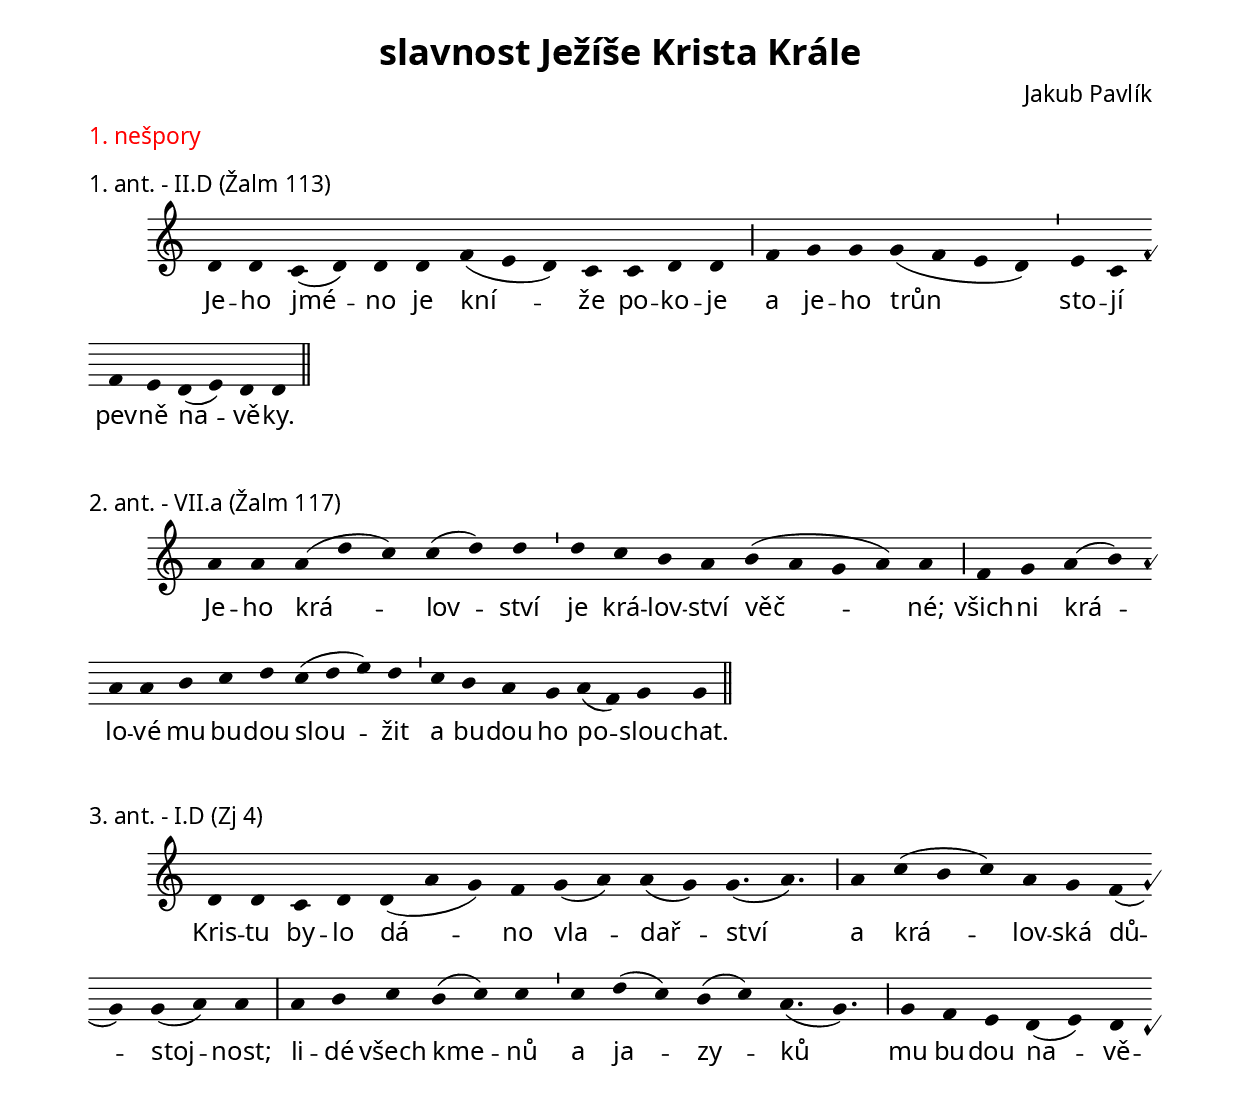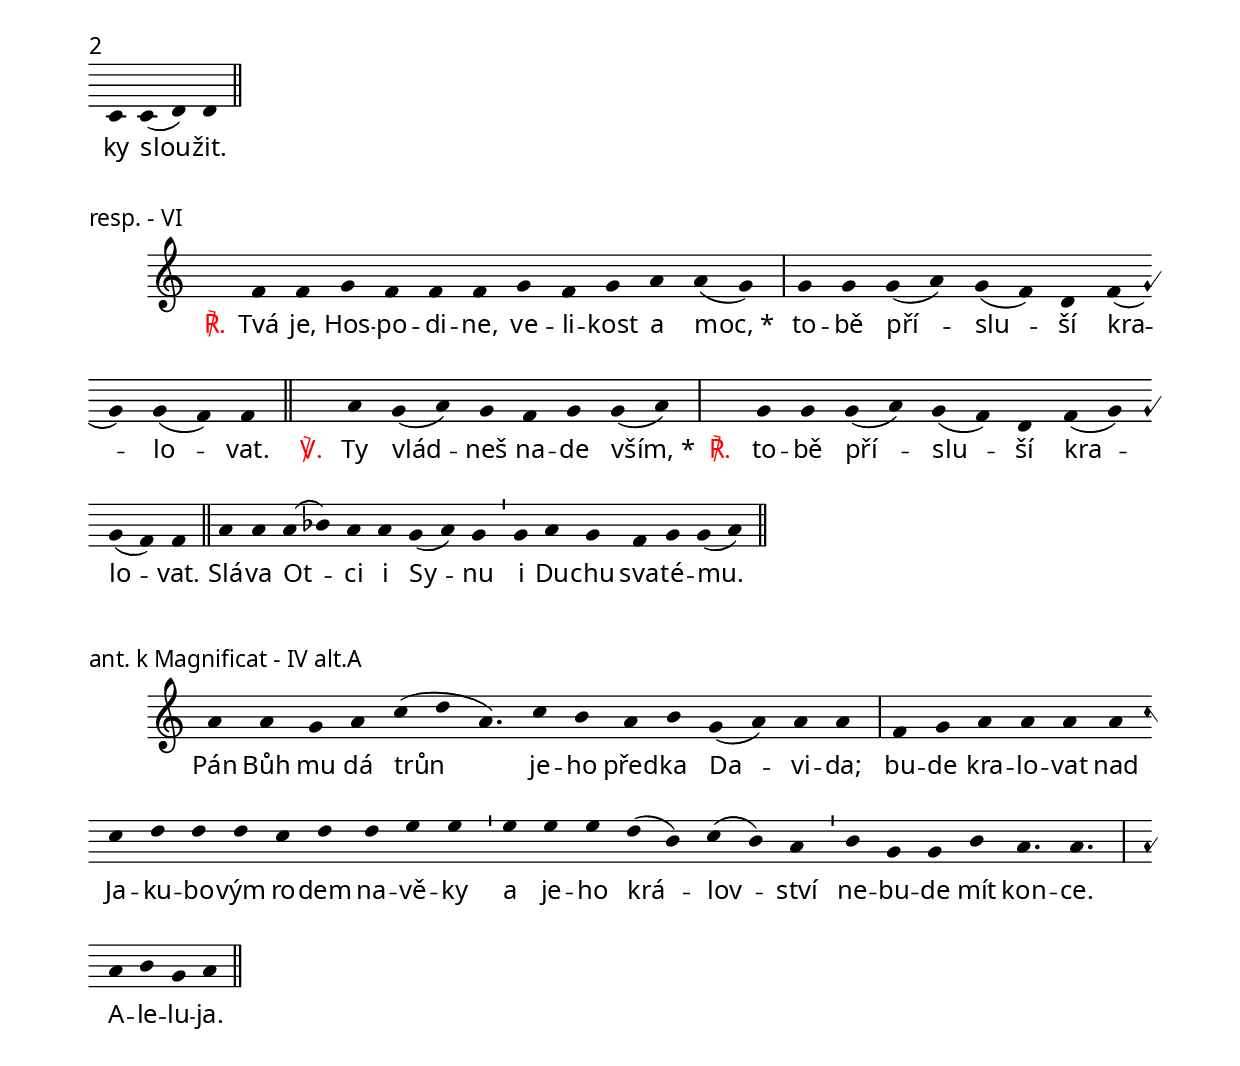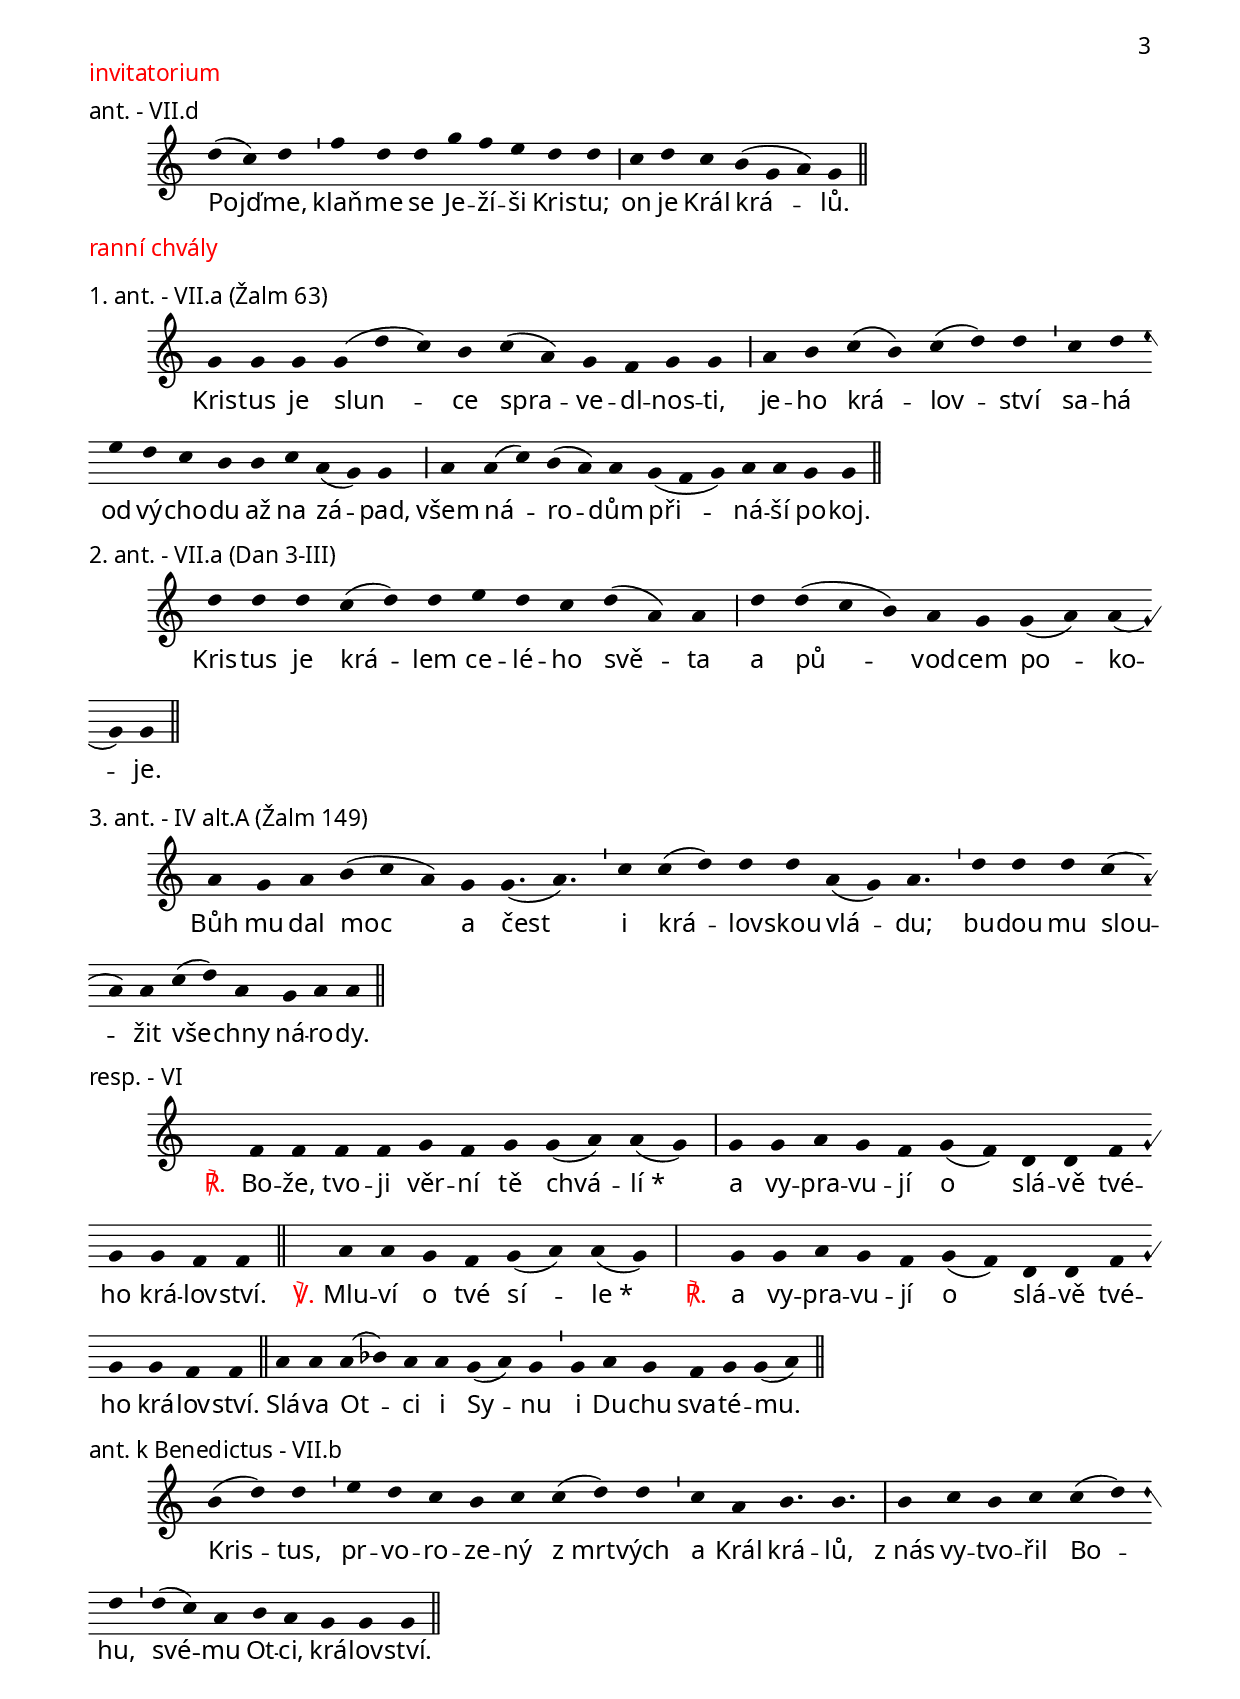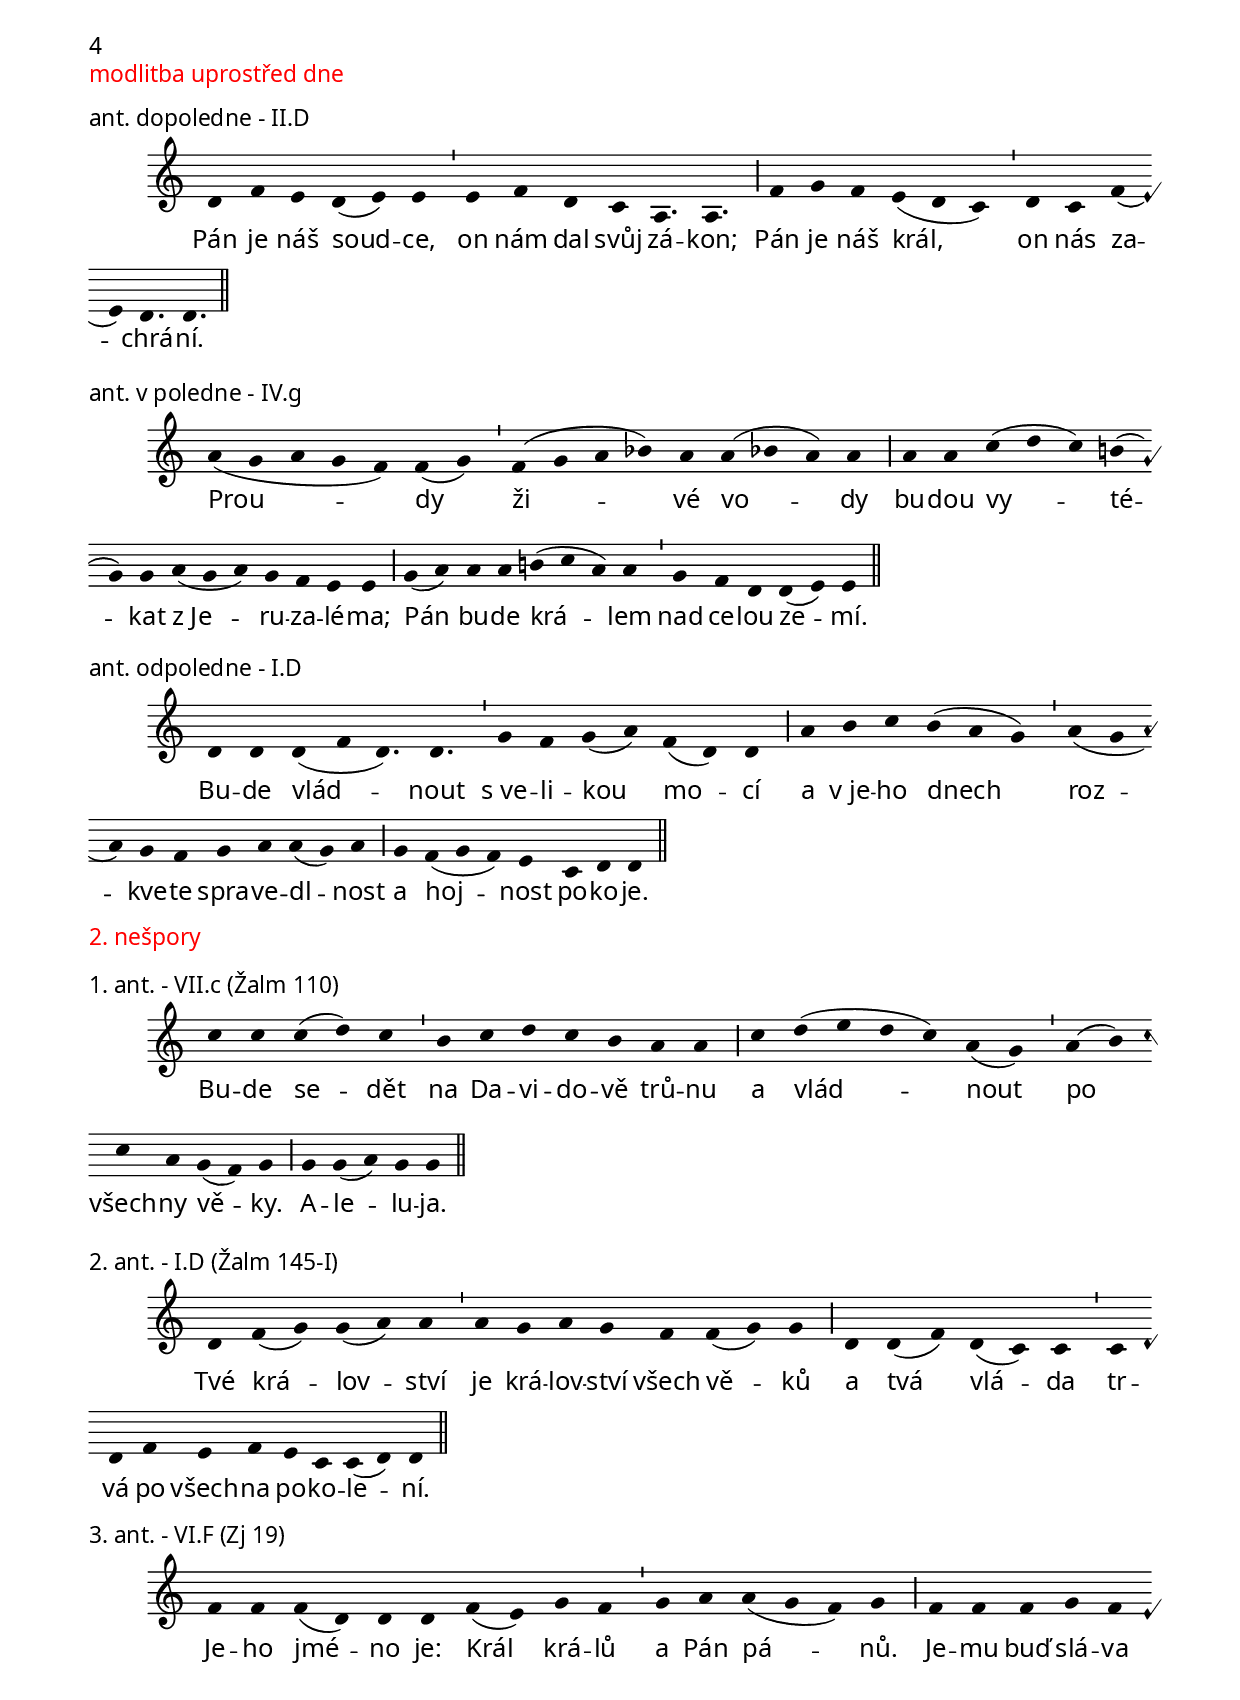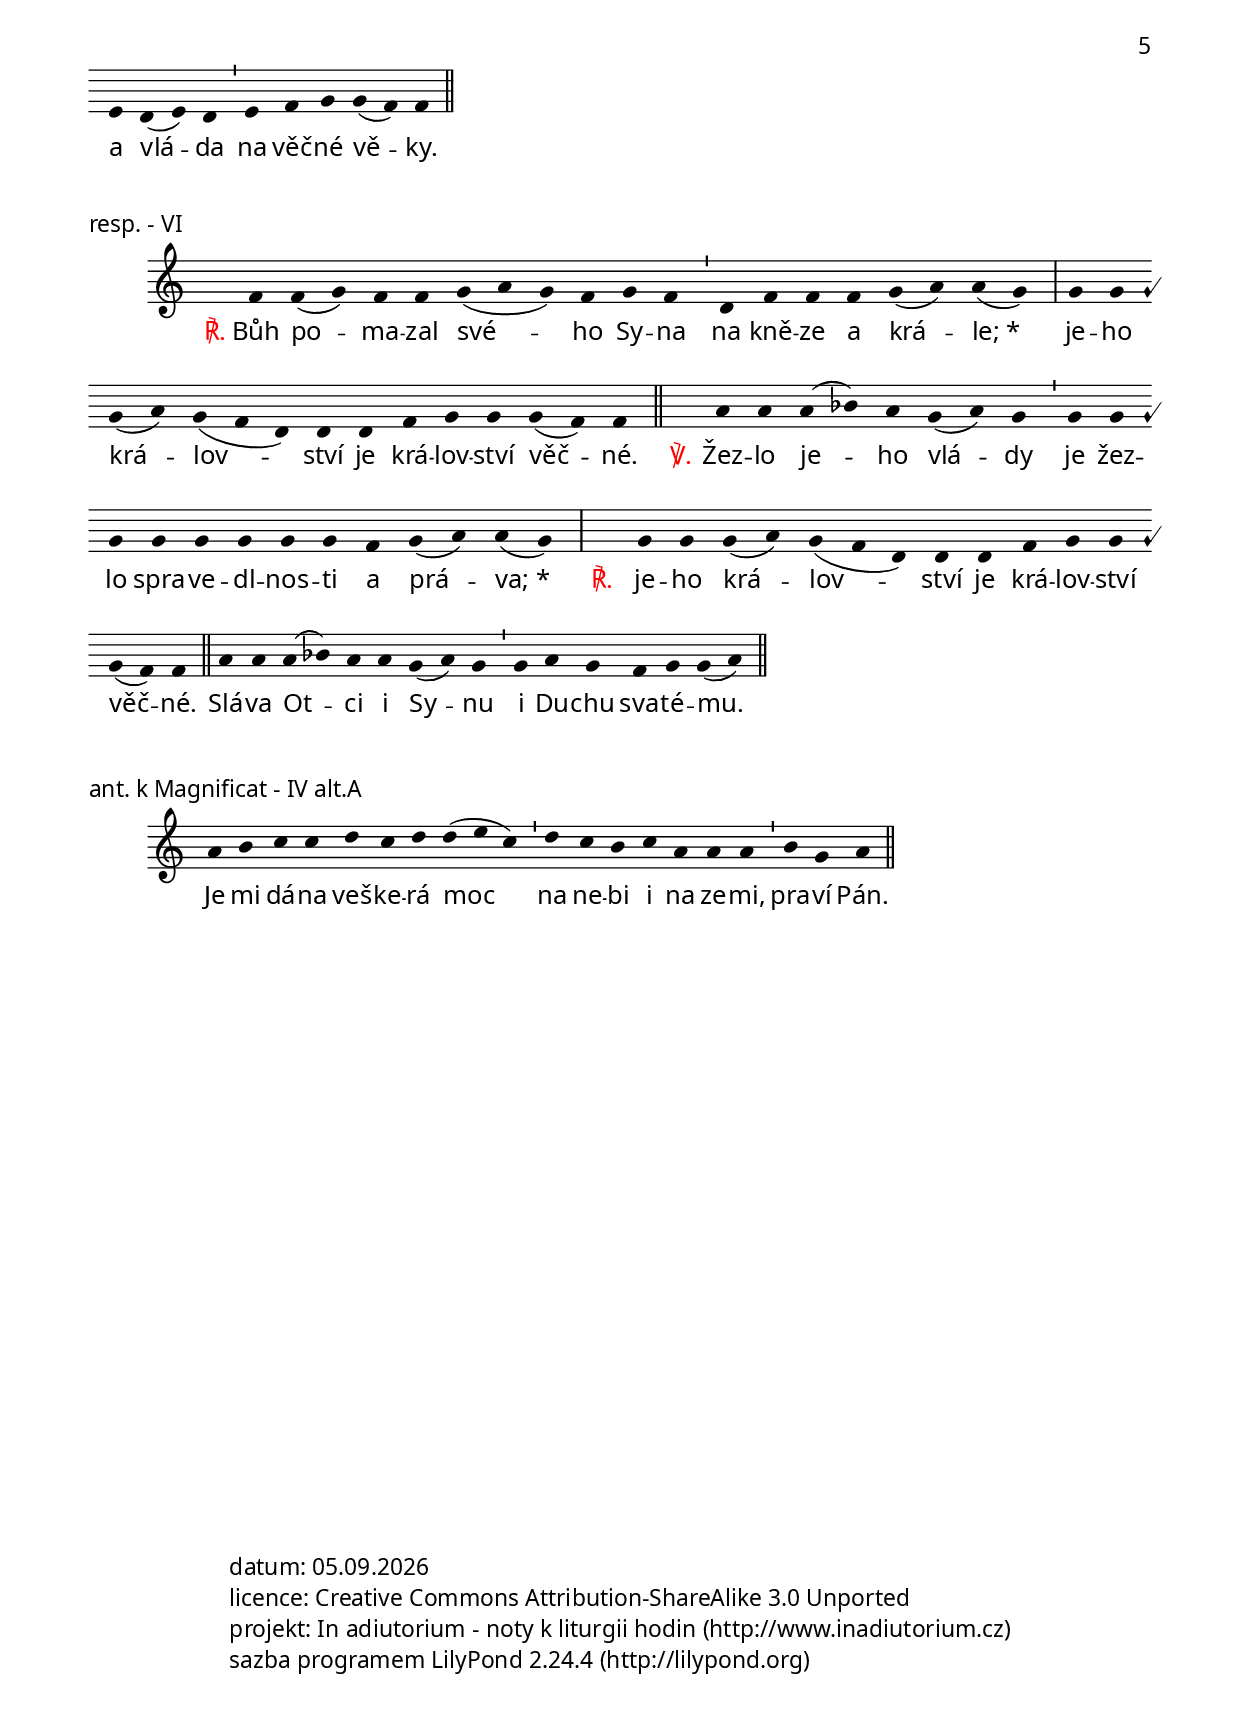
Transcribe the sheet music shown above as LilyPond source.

\version "2.14.2"

\header {
  title = "slavnost Ježíše Krista Krále"
  composer = "Jakub Pavlík"
}

\include "spolecne.ly"
\include "dilyresponsorii.ly"

\markup {\nadpisHodinka {"1. nešpory"}}

\score {
  \relative c' {
    \choralniRezim
    d4 d c( d) d d f( e d) c c d d \barMaior
    f g g g( f e d) \barMin e c f e d( e) d d \barFinalis
  }
  \addlyrics {
    Je -- ho jmé -- no je kní -- že po -- ko -- je
    a je -- ho trůn sto -- jí pev -- ně na -- vě -- ky.
  }
  \header {
    quid = "1. ant."
    modus = "II"
    differentia = "D" 
    psalmus = "Žalm 113"
    id = ""
    piece = \markup {\sestavTitulek}
  }
}

\score {
  \relative c'' {
    \choralniRezim
    a4 a a( d c) c( d) d \barMin d c b a b( a g a) a \barMaior
    f g a( b) a a b c d c( d e) d \barMin
    c b a g a( f) g g \barFinalis
  }
  \addlyrics {
    Je -- ho krá -- lov -- ství je krá -- lov -- ství věč -- né;
    všich -- ni krá -- lo -- vé mu bu -- dou slou -- žit
    a bu -- dou ho po -- slou -- chat.
  }
  \header {
    quid = "2. ant."
    modus = "VII"
    differentia = "a" 
    psalmus = "Žalm 117"
    id = ""
    piece = \markup {\sestavTitulek}
  }
}

\score {
  \relative c' {
    \choralniRezim
    d4 d c d d( a' g) f g( a) a( g) g4.( a) \barMaior
    a4 c( b c) a g f( g) g( a) a \barMax
    a b c b( c) c \barMin c d( c) b( c) a4.( g) \barMaior
    g4 f e d( e) d c c( d) d \barFinalis
  }
  \addlyrics {
    Kris -- tu by -- lo dá -- no vla -- dař -- ství
    a krá -- lov -- ská dů -- stoj -- nost;
    li -- dé všech kme -- nů a ja -- zy -- ků
    mu bu -- dou na -- vě -- ky slou -- žit.
  }
  \header {
    quid = "3. ant."
    modus = "I"
    differentia = "D" 
    psalmus = "Zj 4"
    id = ""
    piece = \markup {\sestavTitulek}
  }
}

\score {
  \relative c' {
    \choralniRezim
    
    % R
    \neviditelna f
    f4 f g f f f g f g a a( g) \barMax
    g g g( a) g( f) d f( g) g( f) f \barFinalis
    % V
    \neviditelna a
    a4 g( a) g f g g( a) \barMax
    % R
    \neviditelna a
    g g g( a) g( f) d f( g) g( f) f \barFinalis
    % Slava
    \respVIdoxologie \barFinalis
  }
  \addlyrics {
    \Response Tvá je, Hos -- po -- di -- ne, ve -- li -- kost a moc,_*
    to -- bě pří -- slu -- ší kra -- lo -- vat.
    \Verse Ty vlád -- neš na -- de vším,_*
    \Response to -- bě pří -- slu -- ší kra -- lo -- vat.
    \textRespDoxologie
  }
  \header {
    quid = "resp."
    modus = "VI"
    id = ""
    piece = \markup {\sestavTitulekResp}
  }
}

\score {
  \relative c'' {
    \choralniRezim
    a4 a g a c( d a4.) c4 b a b g( a) a a \barMax
    f g a a a a c d d d c d d e e \barMin
    e e e d( b) c( b) a \barMin
    b4 g g b a4. a \barMax
    a4 b g a \barFinalis
  }
  \addlyrics {
    Pán Bůh mu dá trůn je -- ho před -- ka Da -- vi -- da;
    bu -- de kra -- lo -- vat nad Ja -- ku -- bo -- vým ro -- dem na -- vě -- ky
    a je -- ho krá -- lov -- ství ne -- bu -- de mít kon -- ce.
    A -- le -- lu -- ja.
  }
  \header {
    quid = "ant. k Magnificat"
    modus = "IV alt"
    differentia = "A" 
    psalmus = "Magnificat"
    piece = \markup {\sestavTitulekBezZalmu}
  }
}

\pageBreak % ZLOM

\markup {\nadpisHodinka {"invitatorium"}}

\score {
  \relative c'' {
    \choralniRezim
    d4( c) d \barMin f d d g f e d d \barMaior
    c d c b( g a) g \barFinalis
  }
  \addlyrics {
    Pojď -- me, klaň -- me se Je -- ží -- ši Kris -- tu;
    on je Král krá -- lů.
  }
  \header {
    quid = "ant."
    modus = "VII"
    differentia = "d" 
    psalmus = ""
    id = ""
    piece = \markup {\sestavTitulekBezZalmu}
  }
}

\markup {\nadpisHodinka {"ranní chvály"}}

\score {
  \relative c'' {
    \choralniRezim
    g4 g g g( d' c) b c( a) g f g g \barMaior
    a b c( b) c( d) d \barMin c d e d c b b c a( g) g \barMaior
    a a( c) b( a) a g( f g) a a g g \barFinalis
  }
  \addlyrics {
    Kris -- tus je slun -- ce spra -- ve -- dl -- nos -- ti,
    je -- ho krá -- lov -- ství sa -- há od vý -- cho -- du až na zá -- pad,
    všem ná -- ro -- dům při -- ná -- ší po -- koj.
  }
  \header {
    quid = "1. ant."
    modus = "VII"
    differentia = "a" 
    psalmus = "Žalm 63"
    id = ""
    piece = \markup {\sestavTitulek}
  }
}

\score {
  \relative c'' {
    \choralniRezim
    d4 d d c( d) d e d c d( a) a \barMaior
    d d( c b) a g g( a) a( g) g \barFinalis
  }
  \addlyrics {
    Kris -- tus je krá -- lem ce -- lé -- ho svě -- ta
    a pů -- vod -- cem po -- ko -- je.
  }
  \header {
    quid = "2. ant."
    modus = "VII"
    differentia = "a" 
    psalmus = "Dan 3-III"
    id = ""
    piece = \markup {\sestavTitulek}
  }
}

\score {
  \relative c'' {
    \choralniRezim
    a4 g a b( c a) g g4.( a) \barMin 
    c4 c( d) d d a( g) a4. \barMin
    d4 d d c( a) a c( d) a g a a \barFinalis
  }
  \addlyrics {
    Bůh mu dal moc a čest 
    i krá -- lov -- skou vlá -- du;
    bu -- dou mu slou -- žit vše -- chny ná -- ro -- dy.
  }
  \header {
    quid = "3. ant."
    modus = "IV alt"
    differentia = "A"
    psalmus = "Žalm 149"
    id = ""
    fons = "žaltář, čtvrtek 1.t., nešp., 3.ant."
    piece = \markup {\sestavTitulek}
  }
}

\score {
  \relative c' {
    \choralniRezim
    
    % R
    \neviditelna f
    f4 f f f g f g g( a) a( g) \barMax
    g g a g f g( f) d d f g g f f \barFinalis
    % V
    \neviditelna a
    a4 a g f g( a) a( g) \barMax
    % R
    \neviditelna a
    g g a g f g( f) d d f g g f f \barFinalis
    % Slava
    \respVIdoxologie \barFinalis
  }
  \addlyrics {
    \Response Bo -- že, tvo -- ji věr -- ní tě chvá -- lí_*
    a vy -- pra -- vu -- jí o slá -- vě tvé -- ho krá -- lov -- ství.
    \Verse Mlu -- ví o tvé sí -- le_*
    \Response a vy -- pra -- vu -- jí o slá -- vě tvé -- ho krá -- lov -- ství.
    \textRespDoxologie
  }
  \header {
    quid = "resp."
    modus = "VI"
    id = ""
    piece = \markup {\sestavTitulekResp}
  }
}

\score {
  \relative c'' {
    \choralniRezim
    b4( d) d \barMin
    e d c b c c( d) d \barMin
    c a b4. b \barMax
    b4 c b c c( d) d \barMin
    d( c) a b a g g g \barFinalis
  }
  \addlyrics {
    Kris -- tus,
    pr -- vo -- ro -- ze -- ný z_mrt -- vých
    a Král krá -- lů,
    z_nás vy -- tvo -- řil Bo -- hu, 
    své -- mu Ot -- ci, krá -- lov -- ství.
  }
  \header {
    quid = "ant. k Benedictus"
    modus = "VII"
    differentia = "b" 
    psalmus = "Benedictus"
    piece = \markup {\sestavTitulekBezZalmu}
  }
}

\pageBreak % ZLOM

\markup {\nadpisHodinka {"modlitba uprostřed dne"}}

\score {
  \relative c' {
    \choralniRezim
    d4 f e d( e) e \barMin e f d c a4. a \barMaior
    f'4 g f e( d c) \barMin d c f( e) d4. d \barFinalis
  }
  \addlyrics {
    Pán je náš soud -- ce,
    on nám dal svůj zá -- kon;
    Pán je náš král,
    on nás za -- chrá -- ní.
  }
  \header {
    quid = "ant. dopoledne"
    modus = "II"
    differentia = "D" 
    psalmus = ""
    id = ""
    piece = \markup {\sestavTitulekBezZalmu}
  }
}

\score {
  \relative c'' {
    \choralniRezim
    a4( g a g f) f( g) \barMin f( g a bes) a a( bes a) a \barMaior
    a a c( d c) b!( g) g a( g a) g f e e \barMaior
    g( a) a a b!( c a) a \barMin g f d d( e) e \barFinalis
  }
  \addlyrics {
    Prou -- dy ži -- vé vo -- dy 
    bu -- dou vy -- té -- kat z_Je -- ru -- za -- lé -- ma;
    Pán bu -- de krá -- lem nad ce -- lou ze -- mí.
  }
  \header {
    quid = "ant. v poledne"
    modus = "IV" % vim, ze prekracuje rozsah, ale porad je, myslim, vic IV nez III.
    differentia = "g" 
    psalmus = ""
    id = ""
    piece = \markup {\sestavTitulekBezZalmu}
  }
}

\score {
  \relative c' {
    \choralniRezim
    d4 d d( f d4.) d \barMin g4 f g( a) f( d) d \barMaior
    a' b c b( a g) \barMin a( g a) g f g a a( g) a \barMaior
    g f( g f) e c d d \barFinalis
  }
  \addlyrics {
    Bu -- de vlád -- nout s_ve -- li -- kou mo -- cí
    a v_je -- ho dnech roz -- kve -- te spra -- ve -- dl -- nost
    a hoj -- nost po -- ko -- je.
  }
  \header {
    quid = "ant. odpoledne"
    modus = "I"
    differentia = "D" 
    psalmus = ""
    id = ""
    piece = \markup {\sestavTitulekBezZalmu}
  }
}

\markup {\nadpisHodinka {"2. nešpory"}}

\score {
  \relative c'' {
    \choralniRezim
    c4 c c( d) c \barMin b c d c b a a \barMaior
    c d( e d c) a( g) \barMin a( b) c a g( f) g \barMaior
    g g( a) g g \barFinalis
  }
  \addlyrics {
    Bu -- de se -- dět na Da -- vi -- do -- vě trů -- nu
    a vlád -- nout po všech -- ny vě -- ky.
    A -- le -- lu -- ja.
  }
  \header {
    quid = "1. ant."
    modus = "VII"
    differentia = "c" 
    psalmus = "Žalm 110"
    id = ""
    piece = \markup {\sestavTitulek}
  }
}

\score {
  \relative c' {
    \choralniRezim
    d4 f( g) g( a) a \barMin a g a g f f( g) g \barMaior
    d d( f) d( c) c \barMin c d f e f e c c( d) d \barFinalis
  }
  \addlyrics {
    Tvé krá -- lov -- ství je krá -- lov -- ství všech vě -- ků
    a tvá vlá -- da tr -- vá po všech -- na po -- ko -- le -- ní.
  }
  \header {
    quid = "2. ant."
    modus = "I"
    differentia = "D" 
    psalmus = "Žalm 145-I"
    id = ""
    piece = \markup {\sestavTitulek}
  }
}

\score {
  \relative c' {
    \choralniRezim
    f4 f f( d) d d f( e) g f \barMin g a a( g f) g \barMaior
    f f f g f e d( e) d \barMin e f g g( f) f \barFinalis
  }
  \addlyrics {
    Je -- ho jmé -- no je: Král krá -- lů a Pán pá -- nů.
    Je -- mu buď slá -- va a vlá -- da
    na věč -- né vě -- ky.
  }
  \header {
    quid = "3. ant."
    modus = "VI"
    differentia = "F" 
    psalmus = "Zj 19"
    id = ""
    piece = \markup {\sestavTitulek}
  }
}

\score {
  \relative c' {
    \choralniRezim
    
    % R
    \neviditelna f
    f4 f( g) f f g( a g) f g f \barMin
    d f f f g( a) a( g) \barMax
    g g g( a) g( f d) d d f g g g( f) f \barFinalis
    % V
    \neviditelna a
    a4 a a( bes) a g( a) g \barMin g g g g g g g g f g( a) a( g) \barMax
    % R
    \neviditelna a
    g g g( a) g( f d) d d f g g g( f) f \barFinalis
    % Slava
    \respVIdoxologie \barFinalis
  }
  \addlyrics {
    \Response Bůh po -- ma -- zal své -- ho Sy -- na 
    na kně -- ze a krá -- le;_*
    je -- ho krá -- lov -- ství je krá -- lov -- ství věč -- né.
    \Verse Žez -- lo je -- ho vlá -- dy
    je žez -- lo spra -- ve -- dl -- nos -- ti a prá -- va;_*
    \Response je -- ho krá -- lov -- ství je krá -- lov -- ství věč -- né.
    \textRespDoxologie
  }
  \header {
    quid = "resp."
    modus = "VI"
    id = ""
    piece = \markup {\sestavTitulekResp}
  }
}


\score {
  \relative c'' {
    \choralniRezim
    a4 b c c d c d d( e c) \barMin
    d c b c a a a \barMin
    b g a \barFinalis
  }
  \addlyrics {
    Je mi dá -- na veš -- ke -- rá moc
    na ne -- bi i na ze -- mi,
    pra -- ví Pán.
  }
  \header {
    quid = "ant. k Magnificat"
    modus = "IV alt"
    differentia = "A" 
    psalmus = "Magnificat"
    piece = \markup {\sestavTitulekBezZalmu}
  }
}